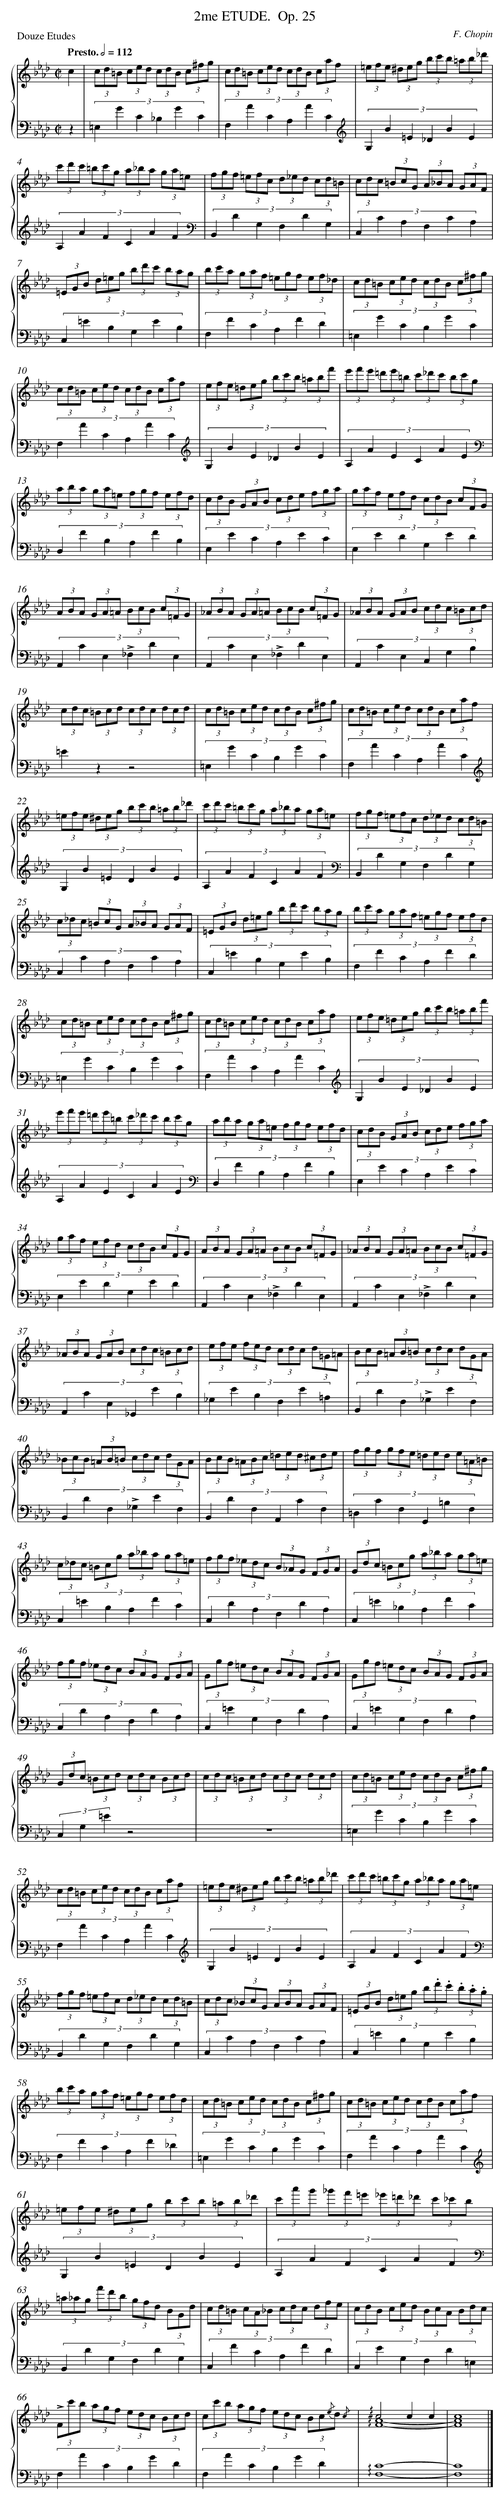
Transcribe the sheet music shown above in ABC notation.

X:1
T: 2me ETUDE.	 Op. 25
C: F. Chopin
L: 1/8
M: C|
P: Douze Etudes
Q: "Presto." 1/2=112
%%staves {1 2}
V: 1 clef=treble
V: 2 clef=bass
K: Ab
[V:1] c2 [I:setbarnb 1]|
[V:2] z2 |
[V:1] (3cd=B (3ced (3cdB (3c^fg |
[V:2] (3:2:6=E,2 G2 C2 _B,2 G2 C2 |
[V:1] (3cd=B (3ced (3cdB (3caf |
[V:2] (3:2:6F,2 A2 C2 A,2 A2 C2[K:clef=treble] |
[V:1] (3=efe (3^deg (3bc'b (3=ab_d' |
[V:2] (3:2:6G,2 B2 =E2 _D2 B2 E2 |
[V:1] (3c'd'c' (3=bc'g (3a_ba (3ga=e |
[V:2] (3:2:6A,2 A2 F2 C2 A2 F2[K:clef=bass] |
[V:1] (3fgf (3=efc (3d_ed (3cd=B |
[V:2] (3:2:6B,,2 D2 G,2 F,2 D2 G,2 |
[V:1] (3cdc (3=BcG (3A_BA (3GAF |
[V:2] (3:2:6C,2 C2 A,2 F,2 C2 A,2 |
[V:1] (3=EGB (3d=eg (3bd'c' (3bag |
[V:2] (3:2:6C,2 =E2 B,2 G,2 E2 B,2 |
[V:1] (3bc'a (3gaf (3=egf (3ef_d |
[V:2] (3:2:6F,2 F2 C2 A,2 F2 D2 |
[V:1] (3cd=B (3ced (3cdB (3c^fg |
[V:2] (3:2:6=E,2 G2 C2 B,2 G2 C2 |
[V:1] (3cd=B (3ced (3cdB (3caf |
[V:2] (3:2:6F,2 A2 C2 A,2 A2 C2[K:clef=treble] |
[V:1] (3efe (3=deg (3bc'b (3=abf' |
[V:2] (3:2:6G,2 B2 E2 _D2 B2 E2 |
[V:1] (3e'f'e' (3=d'e'=b (3c'_d'c' (3bc'g |
[V:2] (3:2:6A,2 A2 E2 C2 A2 E2[K:clef=bass] |
[V:1] (3aba (3ga=e (3fgf (3efd |
[V:2] (3:2:6D,2 F2 B,2 A,2 F2 B,2 |
[V:1] (3cdB (3GAB (3cde (3fga |
[V:2] (3:2:6E,2 E2 C2 A,2 E2 C2 |
[V:1] (3gaf (3efd (3cdB (3cFG |
[V:2] (3:2:6E,2 E2 D2 G,2 E2 D2 |
[V:1] (3ABA (3GA=A (3BcB (3c=FG |
[V:2] (3:2:6A,,2 C2 E,2 !accent!_F,2 D2 E,2 |
[V:1] (3_ABA (3GA=A (3BcB (3c=FG |
[V:2] (3:2:6A,,2 C2 E,2 !accent!_F,2 D2 E,2 |
[V:1] (3_ABA (3GAB (3cdc (3=Bcd |
[V:2] (3:2:6A,,2 C2 E,2 C,2 G,2 B,2 |
[V:1] (3cdc (3=Bcd (3cdc (3dcd |
[V:2] =E2z2z4 |
[V:1] (3cd=B (3ced (3cdB (3c^fg |
[V:2] (3:2:6=E,2 G2 C2 B,2 G2 C2 |
[V:1] (3cd=B (3ced (3cdB (3caf |
[V:2] (3:2:6F,2 A2 C2 A,2 A2 C2[K:clef=treble] |
[V:1] (3=efe (3^deg (3bc'b (3=ab_d' |
[V:2] (3:2:6G,2 B2 =E2 D2 B2 E2 |
[V:1] (3c'd'c' (3=bc'g (3a_ba (3ga=e |
[V:2] (3:2:6A,2 A2 F2 C2 A2 F2[K:clef=bass] |
[V:1] (3fgf (3=efc (3d_ed (3cd=B |
[V:2] (3:2:6B,,2 D2 G,2 F,2 D2 G,2 |
[V:1] (3c_dc (3=BcG (3A_BA (3GAF |
[V:2] (3:2:6C,2 C2 A,2 F,2 C2 A,2 |
[V:1] (3=EGB (3d=eg (3bd'c' (3bag |
[V:2] (3:2:6C,2 =E2 B,2 G,2 E2 B,2 |
[V:1] (3bc'a (3gaf (3=egf (3efd |
[V:2] (3:2:6F,2 F2 C2 A,2 F2 D2 |
[V:1] (3cd=B (3ced (3cdB (3c^fg |
[V:2] (3:2:6=E,2 G2 C2 B,2 G2 C2 |
[V:1] (3cd=B (3ced (3cdB (3caf |
[V:2] (3:2:6F,2 A2 C2 A,2 A2 C2[K:clef=treble] |
[V:1] (3efe (3=deg (3bc'b (3=abf' |
[V:2] (3:2:6G,2 B2 E2 _D2 B2 E2 |
[V:1] (3e'f'e' (3=d'e'=b (3c'_d'c' (3bc'g |
[V:2] (3:2:6A,2 A2 E2 C2 A2 E2[K:clef=bass] |
[V:1] (3aba (3ga=e (3fgf (3efd |
[V:2] (3:2:6D,2 F2 B,2 A,2 F2 B,2 |
[V:1] (3cdB (3GAB (3cde (3fga |
[V:2] (3:2:6E,2 E2 C2 A,2 E2 C2 |
[V:1] (3gaf (3efd (3cdB (3cFG |
[V:2] (3:2:6E,2 E2 D2 G,2 E2 D2 |
[V:1] (3ABA (3GA=A (3BcB (3c=FG |
[V:2] (3:2:6A,,2 C2 E,2 !accent!_F,2 D2 E,2 |
[V:1] (3_ABA (3GA=A (3BcB (3c=FG |
[V:2] (3:2:6A,,2 C2 E,2 !accent!_F,2 D2 E,2 |
[V:1] (3_ABA (3GAB (3cdc (3=Bcd |
[V:2] (3:2:6A,,2 C2 E,2 _G,,2 E2 B,2 |
[V:1] (3efe (3fed (3cdc (3d=G=A |
[V:2] (3:2:6_G,2 E2 B,2 F,2 E2 =A,2 |
[V:1] (3BcB (3=AB=B (3cdc (3dGA |
[V:2] (3:2:6B,,2 D2 F,2 !accent!_G,2 E2 F,2 |
[V:1] (3_BcB (3=AB=B (3cdc (3dGA |
[V:2] (3:2:6B,,2 D2 F,2 !accent!_G,2 E2 F,2 |
[V:1] (3BcB (3=ABc (3=ded (3^cde |
[V:2] (3:2:6B,,2 D2 F,2 A,,2 C2 F,2 |
[V:1] (3fgf (3gfe (3=ded (3e=A=B |
[V:2] (3:2:6=D,2 C2 F,2 G,,2 =B,2 F,2 |
[V:1] (3c_dc (3=Bcg (3a_ba (3ga=e |
[V:2] (3:2:6C,2 =E2 B,2 A,2 F2 C2 |
[V:1] (3fgf (3_edc (3B_AG (3FGA |
[V:2] (3:2:6C,2 D2 A,2 F,2 D2 A,2 |
[V:1] (3Gdc (3=Bcg (3a_ba (3ga=e |
[V:2] (3:2:6C,2 =E2 _B,2 A,2 F2 C2 |
[V:1] (3fgf (3_edc (3BAG (3FGA |
[V:2] (3:2:6C,2 D2 A,2 F,2 D2 A,2 |
[V:1] (3Ggf (3=edc (3BAG (3FGA |
[V:2] (3:2:6C,2 =E2 G,2 F,2 D2 A,2 |
[V:1] (3Ggf (3=edc (3BAG (3FGA |
[V:2] (3:2:6C,2 =E2 G,2 F,2 D2 A,2 |
[V:1] (3Gdc (3=Bcd (3cdc (3Bcd |
[V:2] (3C,2 G,2 =E2z4 |
[V:1] (3cdc (3=Bcd (3cdc (3dcd |
[V:2] z8 |
[V:1] (3cd=B (3ced (3cdB (3c^fg |
[V:2] (3:2:6=E,2 G2 C2 B,2 G2 C2 |
[V:1] (3cd=B (3ced (3cdB (3caf |
[V:2] (3:2:6F,2 A2 C2 A,2 A2 C2[K:clef=treble] |
[V:1] (3=efe (3^deg (3bc'b (3=ab_d' |
[V:2] (3:2:6G,2 B2 =E2 D2 B2 E2 |
[V:1] (3c'd'c' (3=bc'g (3a_ba (3ga=e |
[V:2] (3:2:6A,2 A2 F2 C2 A2 F2[K:clef=bass] |
[V:1] (3fgf (3=efc (3d_ed (3cd=B |
[V:2] (3:2:6B,,2 D2 G,2 F,2 D2 G,2 |
[V:1] (3cdc (3_BcG (3ABA (3GAF |
[V:2] (3:2:6C,2 C2 A,2 F,2 C2 A,2 |
[V:1] (3=EGB (3d=eg (3b.d'.c' (3.b.a.g |
[V:2] (3:2:6C,2 =E2 B,2 G,2 E2 B,2 |
[V:1] (3bc'a (3gaf (3=egf (3efd |
[V:2] (3:2:6F,2 F2 C2 A,2 F2 _D2 |
[V:1] (3cd=B (3ced (3cdB (3c^fg |
[V:2] (3:2:6=E,2 G2 C2 B,2 G2 C2 |
[V:1] (3cd=B (3ced (3cdB (3caf |
[V:2] (3:2:6F,2 A2 C2 A,2 A2 C2[K:clef=treble] |
[V:1] (3=efe (3^deg (3bc'b (3=ab_d' |
[V:2] (3:2:6G,2 B2 =E2 D2 B2 E2 |
[V:1] (3c'a'g' (3_g'f'=e' (3_e'=d'_d' (3c'_c'b |
[V:2] (3:2:6A,2 A2 F2 C2 A2 F2[K:clef=bass] |
[V:1] (3=a_ag (3f'd'b (3gfd (3BGd |
[V:2] (3:2:6B,,2 D2 G,2 F,2 D2 G,2 |
[V:1] (3cd=B (3cA_B (3cdc (3dfe |
[V:2] (3:2:6C,2 F2 C2 A,2 F2 D2 |
[V:1] (3cdB (3ced (3BcA (3Bdc |
[V:2] (3:2:6C,2 E2 G,2 F,2 D2 =E,2 |
[V:1] (3!accent!Fc'b (3agf (3edc (3Bcd |
[V:2] (3:2:6F,2 A2 C2 B,2 G2 D2 |
[V:1] (3cc'b (3agf (3edc (3Bc{/e}d {/c} |
[V:2] (3:2:6F,2 A2 C2 B,2 G2 D2 |
[V:1] !arpeggio!c4c2c2 & !arpeggio![A8F8]- |
[V:2] !arpeggio![C8F,8]- |
[V:1] [c8A8F8] |]
[V:2] [C8F,8] |]
